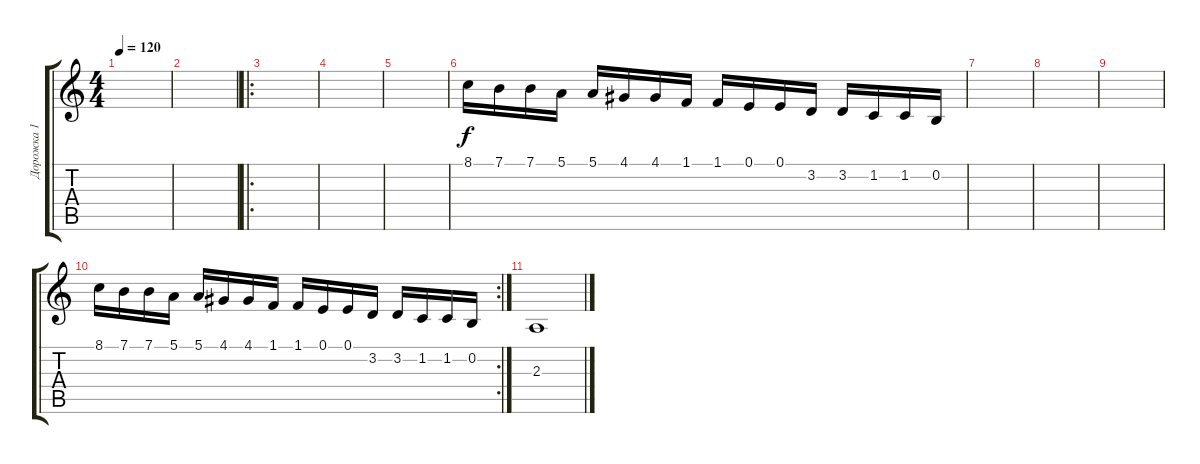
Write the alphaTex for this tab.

\track ("Дорожка 1" "Дорожка 1") {instrument celesta}
\staff {score tabs}
\tuning (E4 B3 G3 D3 A2 E2) {hide}
\ts (4 4)
\tempo 120
\clef g2
\ks aminor
|
|
\ro
|
|
|
8.1.16 7.1.16 7.1.16 5.1.16 5.1.16 4.1.16 4.1.16 1.1.16 1.1.16 0.1.16 0.1.16 3.2.16 3.2.16 1.2.16 1.2.16 0.2.16 |
|
|
|
\rc 2
8.1.16 7.1.16 7.1.16 5.1.16 5.1.16 4.1.16 4.1.16 1.1.16 1.1.16 0.1.16 0.1.16 3.2.16 3.2.16 1.2.16 1.2.16 0.2.16 |
2.3.1
